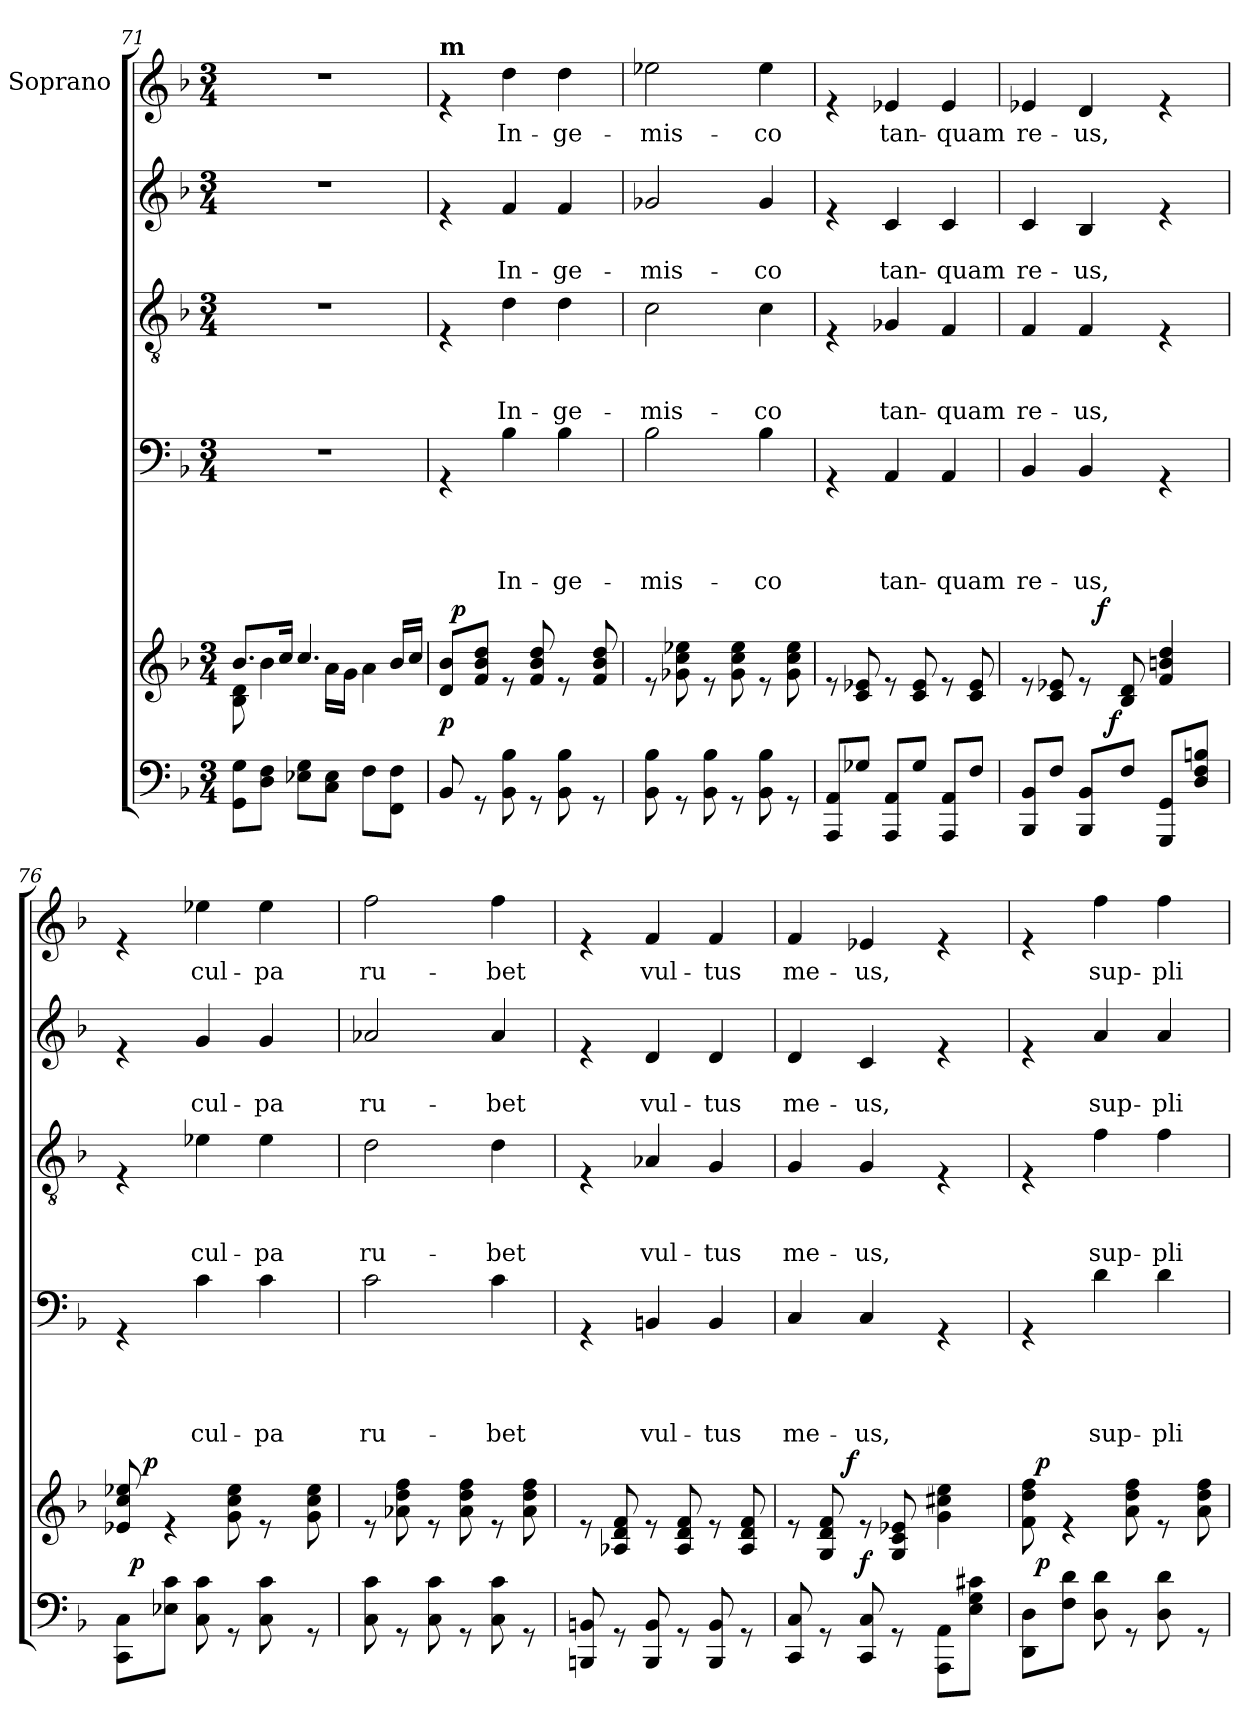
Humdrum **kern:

**kern	**dynam	**kern	**dynam	**kern	**text	**text	**text	**text	**kern	**text	**text	**text	**kern	**text	**text	**kern	**text
*part6	*part6	*part5	*part5	*part4	*part4	*part4	*part4	*part4	*part3	*part3	*part3	*part3	*part2	*part2	*part2	*part1	*part1
*staff6	*staff6	*staff5	*staff5	*staff4	*staff4	*staff4	*staff4	*staff4	*staff3	*staff3	*staff3	*staff3	*staff2	*staff2	*staff2	*staff1	*staff1
*	*	*	*	*	*	*	*	*	*	*	*	*	*	*	*	*I"Soprano	*
!!LO:PB:g=z
*clefF4	*	*clefG2	*	*clefF4	*	*	*	*	*clefGv2	*	*	*	*clefG2	*	*	*clefG2	*
*k[b-]	*	*k[b-]	*	*k[b-]	*	*	*	*	*k[b-]	*	*	*	*k[b-]	*	*	*k[b-]	*
*F:	*	*F:	*	*F:	*	*	*	*	*F:	*	*	*	*F:	*	*	*F:	*
*M3/4	*	*M3/4	*	*M3/4	*	*	*	*	*M3/4	*	*	*	*M3/4	*	*	*M3/4	*
=71	=71	=71	=71	=71	=71	=71	=71	=71	=71	=71	=71	=71	=71	=71	=71	=71	=71
*	*	*^	*	*	*	*	*	*	*	*	*	*	*	*	*	*	*
8GG\ 8G\L	.	8.b-/L	8B-\ 8d\	.	2.r	.	.	.	.	2.r	.	.	.	2.r	.	.	2.r	.
8D\ 8F\J	.	.	4b-\	.	.	.	.	.	.	.	.	.	.	.	.	.	.	.
.	.	16cc/Jk	.	.	.	.	.	.	.	.	.	.	.	.	.	.	.	.
8E-X\ 8G\L	.	4.cc/	.	.	.	.	.	.	.	.	.	.	.	.	.	.	.	.
8C\ 8E-\J	.	.	16a\LL	.	.	.	.	.	.	.	.	.	.	.	.	.	.	.
.	.	.	16g\JJ	.	.	.	.	.	.	.	.	.	.	.	.	.	.	.
8F\L	.	.	4a\	.	.	.	.	.	.	.	.	.	.	.	.	.	.	.
8FF\ 8F\J	.	16b-/LL	.	.	.	.	.	.	.	.	.	.	.	.	.	.	.	.
.	.	16cc/JJ	.	.	.	.	.	.	.	.	.	.	.	.	.	.	.	.
=72	=72	=72	=72	=72	=72	=72	=72	=72	=72	=72	=72	=72	=72	=72	=72	=72	=72	=72
!	!	!	!	!	!	!	!	!	!	!	!	!	!	!	!	!	!LO:TX:a:B:t=m	!
!	!LO:DY:a	!	!	!	!	!	!	!	!	!	!	!	!	!	!	!	!	!
8BB-/	p	8d/ 8b-/L	32ryy	.	4rGG	.	.	.	.	4rE	.	.	.	4re	.	.	4re	.
!	!	!	!	!LO:DY:a	!	!	!	!	!	!	!	!	!	!	!	!	!	!
.	.	.	2ryy	p	.	.	.	.	.	.	.	.	.	.	.	.	.	.
8rGG	.	8f/ 8b-/ 8dd/J	.	.	.	.	.	.	.	.	.	.	.	.	.	.	.	.
!	!	!	!	!	!	!	!	!	!LO:LY:b	!	!	!	!LO:LY:b	!	!	!LO:LY:b	!	!LO:LY:b
8BB-\ 8B-\	.	8re	.	.	4B-\	.	.	.	In-	4d\	.	.	In-	4f/	.	In-	4dd\	In-
8rGG	.	8f/ 8b-/ 8dd/	.	.	.	.	.	.	.	.	.	.	.	.	.	.	.	.
!	!	!	!	!	!	!	!	!	!LO:LY:b	!	!	!	!LO:LY:b	!	!	!LO:LY:b	!	!LO:LY:b
8BB-\ 8B-\	.	8re	.	.	4B-\	.	.	.	-ge-	4d\	.	.	-ge-	4f/	.	-ge-	4dd\	-ge-
.	.	.	8..ryy	.	.	.	.	.	.	.	.	.	.	.	.	.	.	.
8rGG	.	8f/ 8b-/ 8dd/	.	.	.	.	.	.	.	.	.	.	.	.	.	.	.	.
=73	=73	=73	=73	=73	=73	=73	=73	=73	=73	=73	=73	=73	=73	=73	=73	=73	=73	=73
!	!	!	!	!	!	!	!	!	!LO:LY:b	!	!	!	!LO:LY:b	!	!	!LO:LY:b	!	!LO:LY:b
*	*	*v	*v	*	*	*	*	*	*	*	*	*	*	*	*	*	*	*
8BB-\ 8B-\	.	8re	.	2B-\	.	.	.	-mis-	2c\	.	.	-mis-	2g-X/	.	-mis-	2ee-X\	-mis-
8rGG	.	8g-X\ 8cc\ 8ee-X\	.	.	.	.	.	.	.	.	.	.	.	.	.	.	.
8BB-\ 8B-\	.	8re	.	.	.	.	.	.	.	.	.	.	.	.	.	.	.
8rGG	.	8g-\ 8cc\ 8ee-\	.	.	.	.	.	.	.	.	.	.	.	.	.	.	.
!	!	!	!	!	!	!	!	!LO:LY:b	!	!	!	!LO:LY:b	!	!	!LO:LY:b	!	!LO:LY:b
8BB-\ 8B-\	.	8re	.	4B-\	.	.	.	-co	4c\	.	.	-co	4g-/	.	-co	4ee-\	-co
8rGG	.	8g-\ 8cc\ 8ee-\	.	.	.	.	.	.	.	.	.	.	.	.	.	.	.
=74	=74	=74	=74	=74	=74	=74	=74	=74	=74	=74	=74	=74	=74	=74	=74	=74	=74
8AAA/ 8AA/L	.	8re	.	4rGG	.	.	.	.	4rE	.	.	.	4re	.	.	4re	.
8G-X/J	.	8c/ 8e-X/	.	.	.	.	.	.	.	.	.	.	.	.	.	.	.
!	!	!	!	!	!	!	!	!LO:LY:b	!	!	!	!LO:LY:b	!	!	!LO:LY:b	!	!LO:LY:b
8AAA/ 8AA/L	.	8re	.	4AA/	.	.	.	tan-	4G-X/	.	.	tan-	4c/	.	tan-	4e-X/	tan-
8G-/J	.	8c/ 8e-/	.	.	.	.	.	.	.	.	.	.	.	.	.	.	.
!	!	!	!	!	!	!	!	!LO:LY:b	!	!	!	!LO:LY:b	!	!	!LO:LY:b	!	!LO:LY:b
8AAA/ 8AA/L	.	8re	.	4AA/	.	.	.	-quam	4F/	.	.	-quam	4c/	.	-quam	4e-/	-quam
8F/J	.	8c/ 8e-/	.	.	.	.	.	.	.	.	.	.	.	.	.	.	.
=75	=75	=75	=75	=75	=75	=75	=75	=75	=75	=75	=75	=75	=75	=75	=75	=75	=75
!	!	!	!	!	!	!	!	!LO:LY:b	!	!	!	!LO:LY:b	!	!	!LO:LY:b	!	!LO:LY:b
*^	*	*^	*	*	*	*	*	*	*	*	*	*	*	*	*	*	*
8BBB-/ 8BB-/L	4ryy	.	8re	4ryy	.	4BB-/	.	.	.	re-	4F/	.	.	re-	4c/	.	re-	4e-X/	re-
8F/J	.	.	8c/ 8e-X/	.	.	.	.	.	.	.	.	.	.	.	.	.	.	.	.
!	!	!	!	!	!	!	!	!	!	!LO:LY:b	!	!	!	!LO:LY:b	!	!	!LO:LY:b	!	!LO:LY:b
8BBB-/ 8BB-/L	16.ryy	.	8re	16ryy	.	4BB-/	.	.	.	-us,	4F/	.	.	-us,	4B-/	.	-us,	4d/	-us,
!	!	!	!	!	!LO:DY:a	!	!	!	!	!	!	!	!	!	!	!	!	!	!
.	.	.	.	4..ryy	f	.	.	.	.	.	.	.	.	.	.	.	.	.	.
!	!	!LO:DY:a	!	!	!	!	!	!	!	!	!	!	!	!	!	!	!	!	!
.	4ryy	f	.	.	.	.	.	.	.	.	.	.	.	.	.	.	.	.	.
8F/J	.	.	8B-/ 8d/	.	.	.	.	.	.	.	.	.	.	.	.	.	.	.	.
8GGG/ 8GG/L	.	.	4f/ 4bn/ 4dd/	.	.	4rGG	.	.	.	.	4rE	.	.	.	4re	.	.	4re	.
.	8ryy	.	.	.	.	.	.	.	.	.	.	.	.	.	.	.	.	.	.
8D/ 8F/ 8Bn/J	.	.	.	.	.	.	.	.	.	.	.	.	.	.	.	.	.	.	.
.	32ryy	.	.	.	.	.	.	.	.	.	.	.	.	.	.	.	.	.	.
!!LO:LB:g=z
=76	=76	=76	=76	=76	=76	=76	=76	=76	=76	=76	=76	=76	=76	=76	=76	=76	=76	=76	=76
8CC\ 8C\L	32ryy	.	8e-X/ 8cc/ 8ee-X/	16ryy	.	4rGG	.	.	.	.	4rE	.	.	.	4re	.	.	4re	.
!	!	!LO:DY:a	!	!	!	!	!	!	!	!	!	!	!	!	!	!	!	!	!
.	2ryy	p	.	.	.	.	.	.	.	.	.	.	.	.	.	.	.	.	.
!	!	!	!	!	!LO:DY:a	!	!	!	!	!	!	!	!	!	!	!	!	!	!
.	.	.	.	2ryy	p	.	.	.	.	.	.	.	.	.	.	.	.	.	.
8E-X\ 8c\J	.	.	4re	.	.	.	.	.	.	.	.	.	.	.	.	.	.	.	.
!	!	!	!	!	!	!	!	!	!	!LO:LY:b	!	!	!	!LO:LY:b	!	!	!LO:LY:b	!	!LO:LY:b
8C\ 8c\	.	.	.	.	.	4c\	.	.	.	cul-	4e-X\	.	.	cul-	4g/	.	cul-	4ee-X\	cul-
8rGG	.	.	8g\ 8cc\ 8ee-\	.	.	.	.	.	.	.	.	.	.	.	.	.	.	.	.
!	!	!	!	!	!	!	!	!	!	!LO:LY:b	!	!	!	!LO:LY:b	!	!	!LO:LY:b	!	!LO:LY:b
8C\ 8c\	.	.	8re	.	.	4c\	.	.	.	-pa	4e-\	.	.	-pa	4g/	.	-pa	4ee-\	-pa
.	8..ryy	.	.	.	.	.	.	.	.	.	.	.	.	.	.	.	.	.	.
.	.	.	.	8.ryy	.	.	.	.	.	.	.	.	.	.	.	.	.	.	.
8rGG	.	.	8g\ 8cc\ 8ee-\	.	.	.	.	.	.	.	.	.	.	.	.	.	.	.	.
=77	=77	=77	=77	=77	=77	=77	=77	=77	=77	=77	=77	=77	=77	=77	=77	=77	=77	=77	=77
!	!	!	!	!	!	!	!	!	!	!LO:LY:b	!	!	!	!LO:LY:b	!	!	!LO:LY:b	!	!LO:LY:b
*v	*v	*	*	*	*	*	*	*	*	*	*	*	*	*	*	*	*	*	*
*	*	*v	*v	*	*	*	*	*	*	*	*	*	*	*	*	*	*	*
8C\ 8c\	.	8re	.	2c\	.	.	.	ru-	2d\	.	.	ru-	2a-X/	.	ru-	2ff\	ru-
8rGG	.	8a-X\ 8dd\ 8ff\	.	.	.	.	.	.	.	.	.	.	.	.	.	.	.
8C\ 8c\	.	8re	.	.	.	.	.	.	.	.	.	.	.	.	.	.	.
8rGG	.	8a-\ 8dd\ 8ff\	.	.	.	.	.	.	.	.	.	.	.	.	.	.	.
!	!	!	!	!	!	!	!	!LO:LY:b	!	!	!	!LO:LY:b	!	!	!LO:LY:b	!	!LO:LY:b
8C\ 8c\	.	8re	.	4c\	.	.	.	-bet	4d\	.	.	-bet	4a-/	.	-bet	4ff\	-bet
8rGG	.	8a-\ 8dd\ 8ff\	.	.	.	.	.	.	.	.	.	.	.	.	.	.	.
=78	=78	=78	=78	=78	=78	=78	=78	=78	=78	=78	=78	=78	=78	=78	=78	=78	=78
8BBBn/ 8BBn/	.	8re	.	4rGG	.	.	.	.	4rE	.	.	.	4re	.	.	4re	.
8rGG	.	8A-X/ 8d/ 8f/	.	.	.	.	.	.	.	.	.	.	.	.	.	.	.
!	!	!	!	!	!	!	!	!LO:LY:b	!	!	!	!LO:LY:b	!	!	!LO:LY:b	!	!LO:LY:b
8BBB/ 8BB/	.	8re	.	4BBn/	.	.	.	vul-	4A-X/	.	.	vul-	4d/	.	vul-	4f/	vul-
8rGG	.	8A-/ 8d/ 8f/	.	.	.	.	.	.	.	.	.	.	.	.	.	.	.
!	!	!	!	!	!	!	!	!LO:LY:b	!	!	!	!LO:LY:b	!	!	!LO:LY:b	!	!LO:LY:b
8BBB/ 8BB/	.	8re	.	4BB/	.	.	.	-tus	4G/	.	.	-tus	4d/	.	-tus	4f/	-tus
8rGG	.	8A-/ 8d/ 8f/	.	.	.	.	.	.	.	.	.	.	.	.	.	.	.
=79	=79	=79	=79	=79	=79	=79	=79	=79	=79	=79	=79	=79	=79	=79	=79	=79	=79
!	!	!	!	!	!	!	!	!LO:LY:b	!	!	!	!LO:LY:b	!	!	!LO:LY:b	!	!LO:LY:b
*	*	*^	*	*	*	*	*	*	*	*	*	*	*	*	*	*	*
8CC/ 8C/	.	8re	8..ryy	.	4C/	.	.	.	me-	4G/	.	.	me-	4d/	.	me-	4f/	me-
8rGG	.	8G/ 8d/ 8f/	.	.	.	.	.	.	.	.	.	.	.	.	.	.	.	.
!	!	!	!	!LO:DY:a	!	!	!	!	!	!	!	!	!	!	!	!	!	!
.	.	.	2ryy	f	.	.	.	.	.	.	.	.	.	.	.	.	.	.
!	!LO:DY:a	!	!	!	!	!	!	!	!LO:LY:b	!	!	!	!LO:LY:b	!	!	!LO:LY:b	!	!LO:LY:b
8CC/ 8C/	f	8re	.	.	4C/	.	.	.	-us,	4G/	.	.	-us,	4c/	.	-us,	4e-X/	-us,
8rGG	.	8G/ 8c/ 8e-X/	.	.	.	.	.	.	.	.	.	.	.	.	.	.	.	.
8AAA\ 8AA\L	.	4g\ 4cc#X\ 4ee\	.	.	4rGG	.	.	.	.	4rE	.	.	.	4re	.	.	4re	.
8E\ 8G\ 8c#X\J	.	.	.	.	.	.	.	.	.	.	.	.	.	.	.	.	.	.
.	.	.	32ryy	.	.	.	.	.	.	.	.	.	.	.	.	.	.	.
=80	=80	=80	=80	=80	=80	=80	=80	=80	=80	=80	=80	=80	=80	=80	=80	=80	=80	=80
*^	*	*	*	*	*	*	*	*	*	*	*	*	*	*	*	*	*	*
8DD\ 8D\L	32ryy	.	8f\ 8dd\ 8ff\	32ryy	.	4rGG	.	.	.	.	4rE	.	.	.	4re	.	.	4re	.
!	!	!LO:DY:a	!	!	!LO:DY:a	!	!	!	!	!	!	!	!	!	!	!	!	!	!
.	2ryy	p	.	2ryy	p	.	.	.	.	.	.	.	.	.	.	.	.	.	.
8F\ 8d\J	.	.	4re	.	.	.	.	.	.	.	.	.	.	.	.	.	.	.	.
!	!	!	!	!	!	!	!	!	!	!LO:LY:b	!	!	!	!LO:LY:b	!	!	!LO:LY:b	!	!LO:LY:b
8D\ 8d\	.	.	.	.	.	4d\	.	.	.	sup-	4f\	.	.	sup-	4a/	.	sup-	4ff\	sup-
8rGG	.	.	8a\ 8dd\ 8ff\	.	.	.	.	.	.	.	.	.	.	.	.	.	.	.	.
!	!	!	!	!	!	!	!	!	!	!LO:LY:b	!	!	!	!LO:LY:b	!	!	!LO:LY:b	!	!LO:LY:b
8D\ 8d\	.	.	8re	.	.	4d\	.	.	.	-pli-	4f\	.	.	-pli-	4a/	.	-pli-	4ff\	-pli-
.	8..ryy	.	.	8..ryy	.	.	.	.	.	.	.	.	.	.	.	.	.	.	.
8rGG	.	.	8a\ 8dd\ 8ff\	.	.	.	.	.	.	.	.	.	.	.	.	.	.	.	.
*v	*v	*	*	*	*	*	*	*	*	*	*	*	*	*	*	*	*	*	*
*	*	*v	*v	*	*	*	*	*	*	*	*	*	*	*	*	*	*	*
=	=	=	=	=	=	=	=	=	=	=	=	=	=	=	=	=	=
*-	*-	*-	*-	*-	*-	*-	*-	*-	*-	*-	*-	*-	*-	*-	*-	*-	*-
